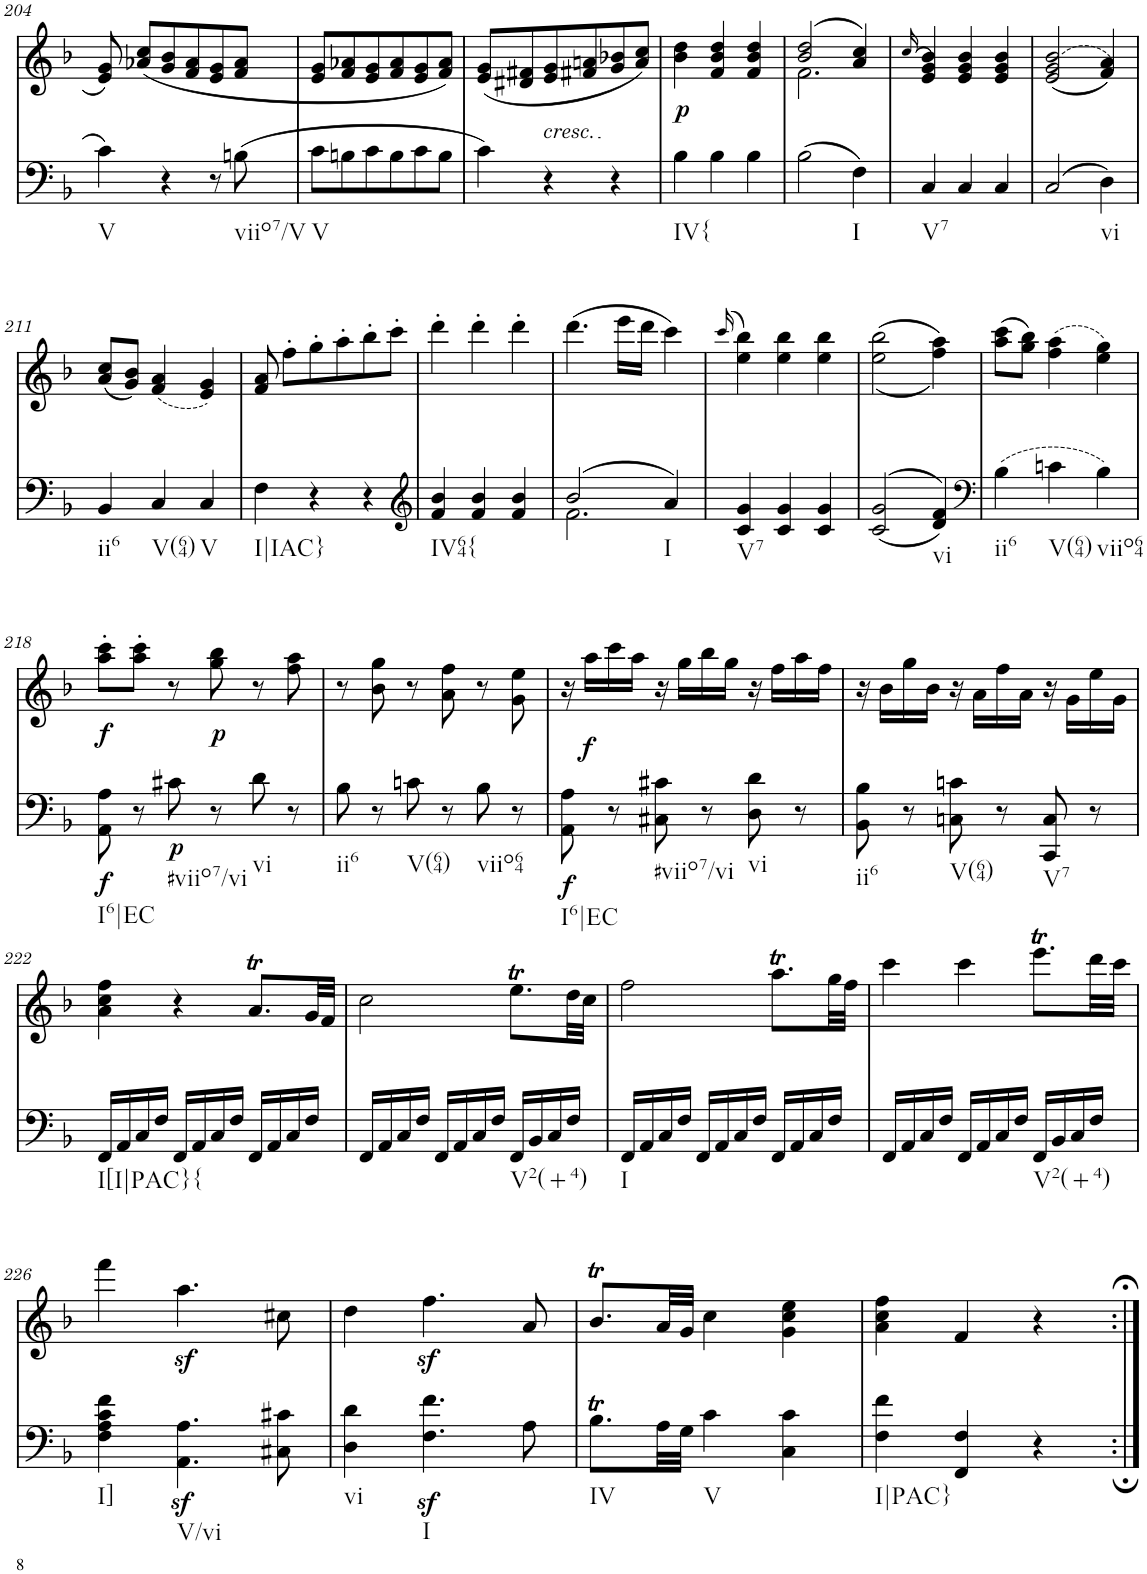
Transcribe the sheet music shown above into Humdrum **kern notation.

**kern	**kern	**dynam
*part1	*part1	*part1
*staff2	*staff1	*staff1/2
*I"Piano, Piano right	*	*
*I'Pno.	*	*
!!LO:PB:g=z
*clefF4	*clefG2	*
*k[b-]	*k[b-]	*
*M3/4	*M3/4	*
=204	=204	=204
!LO:TX:b:t=V	!	!
4c\	8e/ 8g/	.
.	(<8a-X/ 8cc/L	.
4r	8g/ 8b-/	.
.	8f/ 8a-/	.
8r	8e/ 8g/	.
!LO:TX:b:t=viio7/V	!	!
8Bn\	8f/ 8a-/J	.
=205	=205	=205
!LO:TX:b:t=V	!	!
8c\L	8e/ 8g/L	.
8Bn\	8f/ 8a-X/	.
8c\	8e/ 8g/	.
8B\	8f/ 8a-/	.
8c\	8e/ 8g/	.
8B\J	8f/ 8a-/J)	.
=206	=206	=206
4c\	(8e/ 8g/L	.
.	8d#X/ 8f#X/	.
!	!LO:TX:b:i:t=cresc.	!
4r	8e/ 8g/	.
.	8f#X/ 8an/	.
4r	8g/ 8b-X/	.
.	8a/ 8cc/J)	.
=207	=207	=207
!LO:TX:b:t=IV{	!	!
!	!	!LO:DY:b
4B-\	4b-\ 4dd\	p
4B-\	4f/ 4b-/ 4dd/	.
4B-\	4f/ 4b-/ 4dd/	.
=208	=208	=208
*	*^	*
2B-\	(2b-/ 2dd/	2.f\	.
!LO:TX:b:t=I	!	!	!
4F\	4a/ 4cc/)	.	.
*	*v	*v	*
=209	=209	=209
.	(>16qcc/	.
!LO:TX:b:t=V7	!	!
4C/	4e/ 4g/ 4b-/)	.
4C/	4e/ 4g/ 4b-/	.
4C/	4e/ 4g/ 4b-/	.
=210	=210	=210
2C/	((>2e/ 2g/ 2b-/	.
!LO:TX:b:t=vi	!	!
4D\	4f/ 4a/))	.
!!LO:LB:g=z
=211	=211	=211
!LO:TX:b:t=ii6	!	!
4BB-/	(8a/ 8cc/L	.
.	8g/ 8b-/J)	.
!LO:TX:b:t=V(64)	!	!
4C/	(4f/ 4a/	.
!LO:TX:b:t=V	!	!
4C/	4e/ 4g/)	.
=212	=212	=212
!LO:TX:b:t=I|IAC}	!	!
4F\	8f/ 8a/	.
.	8ff'\L	.
4r	8gg'\	.
.	8aa'\	.
4r	8bb-'\	.
.	8ccc'\J	.
=213	=213	=213
*clefG2	*	*
!LO:TX:b:t=IV64{	!	!
4f/ 4b-/	4ddd'\	.
4f/ 4b-/	4ddd'\	.
4f/ 4b-/	4ddd'\	.
=214	=214	=214
*^	*	*
2b-/	2.f\	(4.ddd\	.
.	.	16eee\LL	.
.	.	16ddd\JJ	.
!LO:TX:b:t=I	!	!	!
4a/	.	4ccc\)	.
*v	*v	*	*
=215	=215	=215
.	(>16qccc/	.
!LO:TX:b:t=V7	!	!
4c/ 4g/	4ee\ 4bb-\)	.
4c/ 4g/	4ee\ 4bb-\	.
4c/ 4g/	4ee\ 4bb-\	.
=216	=216	=216
2c/ 2g/	(<(2ee\ 2bb-\	.
!LO:TX:b:t=vi	!	!
4d/ 4f/	4ff\ 4aa\))	.
=217	=217	=217
*clefF4	*	*
!LO:TX:b:t=ii6	!	!
4B-\	(8aa\ 8ccc\L	.
.	8gg\ 8bb-\J)	.
!LO:TX:b:t=V(64)	!	!
4cn\	(4ff\ 4aa\	.
!LO:TX:b:t=viio64	!	!
4B-\	4ee\ 4gg\)	.
!!LO:LB:g=z
=218	=218	=218
!LO:TX:b:t=I6|EC	!	!
!	!	!LO:DY:b=2
!	!	!LO:DY:n=1:b
8AA\ 8A\	8aa\' 8ccc\'L	f f
8r	8aa\' 8ccc\'J	.
!LO:TX:b:t=#viio7/vi	!	!
!	!	!LO:DY:n=2:b=2
8c#X\	8r	p
!	!	!LO:DY:n=3:b
8r	8gg\ 8bb-\	p
!LO:TX:b:t=vi	!	!
8d\	8r	.
8r	8ff\ 8aa\	.
=219	=219	=219
!LO:TX:b:t=ii6	!	!
8B-\	8r	.
8r	8b-\ 8gg\	.
!LO:TX:b:t=V(64)	!	!
8cn\	8r	.
8r	8a\ 8ff\	.
!LO:TX:b:t=viio64	!	!
8B-\	8r	.
8r	8g\ 8ee\	.
=220	=220	=220
!LO:TX:b:t=I6|EC	!	!
!	!	!LO:DY:b=2
8AA\ 8A\	16r	f
!	!	!LO:DY:b
.	16aa\LL	f
8r	16ccc\	.
.	16aa\JJ	.
!LO:TX:b:t=#viio7/vi	!	!
8C#X\ 8c#X\	16r	.
.	16gg\LL	.
8r	16bb-\	.
.	16gg\JJ	.
!LO:TX:b:t=vi	!	!
8D\ 8d\	16r	.
.	16ff\LL	.
8r	16aa\	.
.	16ff\JJ	.
=221	=221	=221
!LO:TX:b:t=ii6	!	!
8BB-\ 8B-\	16r	.
.	16b-\LL	.
8r	16gg\	.
.	16b-\JJ	.
!LO:TX:b:t=V(64)	!	!
8Cn\ 8cn\	16r	.
.	16a\LL	.
8r	16ff\	.
.	16a\JJ	.
!LO:TX:b:t=V7	!	!
8CC/ 8C/	16r	.
.	16g\LL	.
8r	16ee\	.
.	16g\JJ	.
!!LO:LB:g=z
=222	=222	=222
!LO:TX:b:t=I[I|PAC}{	!	!
16FF/LL	4a\ 4cc\ 4ff\	.
16AA/	.	.
16C/	.	.
16F/JJ	.	.
16FF/LL	4r	.
16AA/	.	.
16C/	.	.
16F/JJ	.	.
16FF/LL	8.at/L	.
16AA/	.	.
16C/	.	.
16F/JJ	32g/LL	.
.	32f/JJJ	.
=223	=223	=223
16FF/LL	2cc\	.
16AA/	.	.
16C/	.	.
16F/JJ	.	.
16FF/LL	.	.
16AA/	.	.
16C/	.	.
16F/JJ	.	.
!LO:TX:b:t=V2(+4)	!	!
16FF/LL	8.eet\L	.
16BB-/	.	.
16C/	.	.
16F/JJ	32dd\LL	.
.	32cc\JJJ	.
=224	=224	=224
!LO:TX:b:t=I	!	!
16FF/LL	2ff\	.
16AA/	.	.
16C/	.	.
16F/JJ	.	.
16FF/LL	.	.
16AA/	.	.
16C/	.	.
16F/JJ	.	.
16FF/LL	8.aat\L	.
16AA/	.	.
16C/	.	.
16F/JJ	32gg\LL	.
.	32ff\JJJ	.
=225	=225	=225
16FF/LL	4ccc\	.
16AA/	.	.
16C/	.	.
16F/JJ	.	.
16FF/LL	4ccc\	.
16AA/	.	.
16C/	.	.
16F/JJ	.	.
!LO:TX:b:t=V2(+4)	!	!
16FF/LL	8.eeet\L	.
16BB-/	.	.
16C/	.	.
16F/JJ	32ddd\LL	.
.	32ccc\JJJ	.
!!LO:LB:g=z
=226	=226	=226
!LO:TX:b:t=I]	!	!
4F\ 4A\ 4c\ 4f\	4fff\	.
!LO:TX:b:t=V/vi	!	!
4.AA\z< 4.A\z<	4.aaz<\	.
8C#X\ 8c#X\	8cc#X\	.
=227	=227	=227
!LO:TX:b:t=vi	!	!
4D\ 4d\	4dd\	.
!LO:TX:b:t=I	!	!
4.F\z< 4.f\z<	4.ffz<\	.
8A\	8a/	.
=228	=228	=228
!LO:TX:b:t=IV	!	!
8.B-T\L	8.b-T/L	.
32A\LL	32a/LL	.
32G\JJJ	32g/JJJ	.
!LO:TX:b:t=V	!	!
4c\	4cc\	.
4C\ 4c\	4g\ 4cc\ 4ee\	.
=229	=229	=229
!LO:TX:b:t=I|PAC}	!	!
4F\ 4f\	4a\ 4cc\ 4ff\	.
4FF/ 4F/	4f/	.
4r	4r	.
=:|!	=:|!	=:|!
*-	*-	*-
